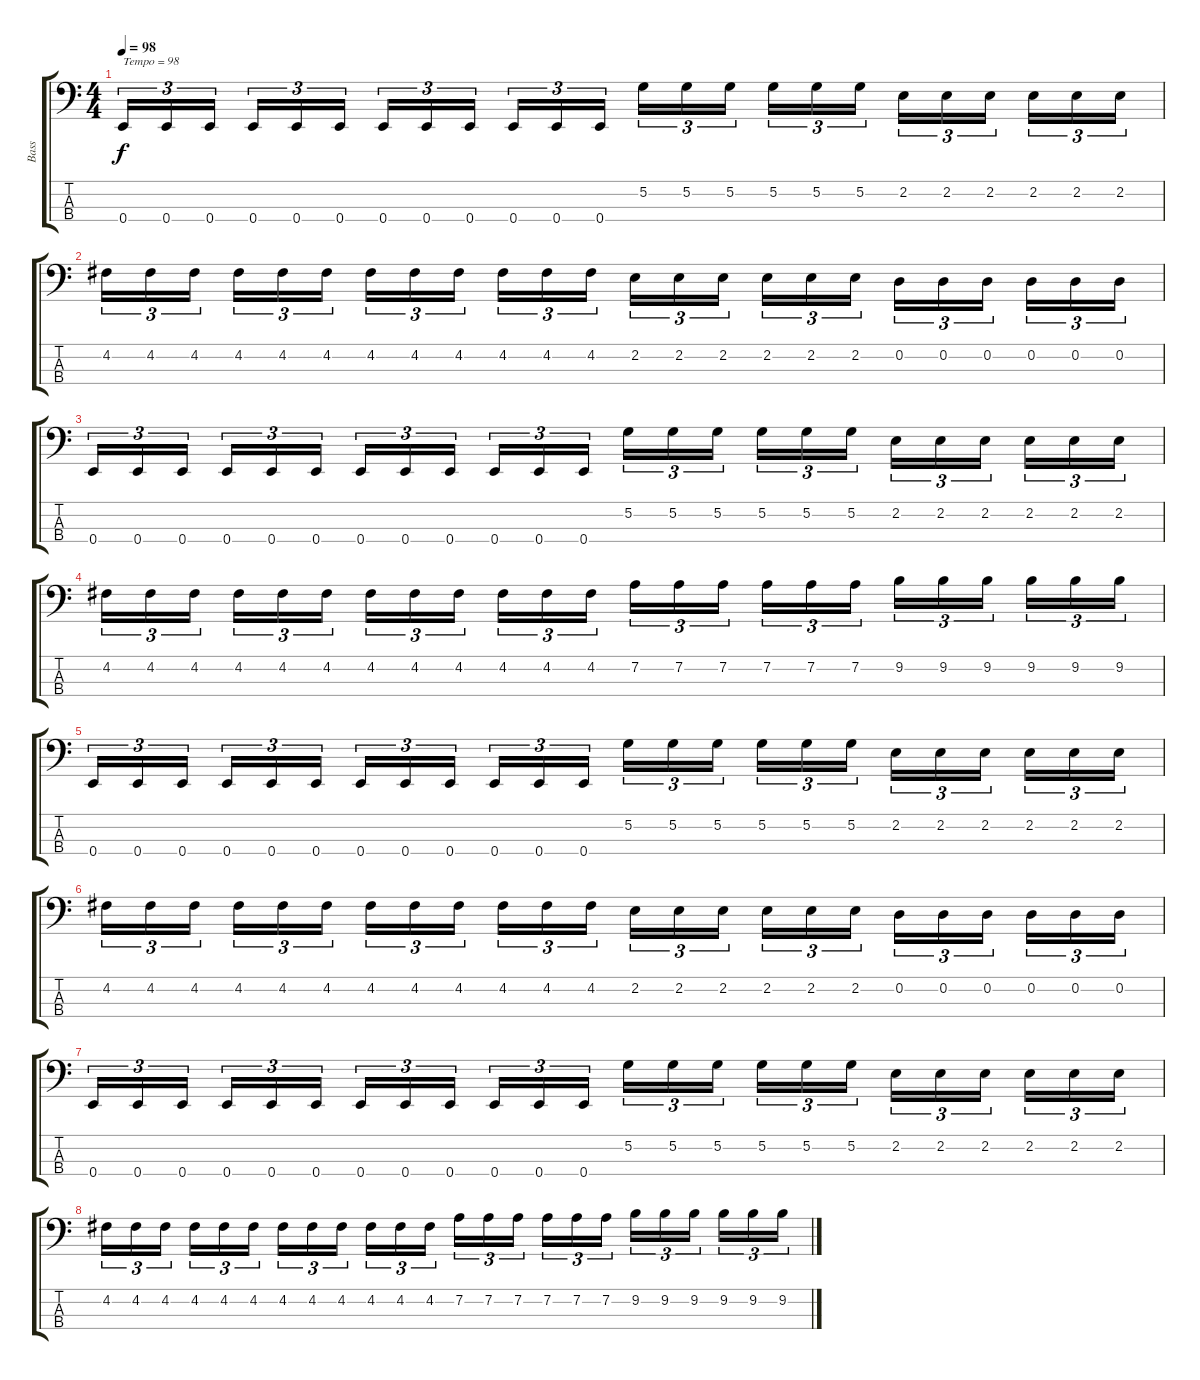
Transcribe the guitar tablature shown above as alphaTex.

\track ("Bass" "Bass") {instrument electricbassfinger}
\staff {score tabs}
\tuning (G2 D2 A1 E1) {hide}
\ts (4 4)
\tempo 98
\clef f4
\ks c
0.4.16{tu (3 2) txt "Tempo = 98" dy f} 0.4.16{tu (3 2)} 0.4.16{tu (3 2)} 0.4.16{tu (3 2)} 0.4.16{tu (3 2)} 0.4.16{tu (3 2)} 0.4.16{tu (3 2)} 0.4.16{tu (3 2)} 0.4.16{tu (3 2)} 0.4.16{tu (3 2)} 0.4.16{tu (3 2)} 0.4.16{tu (3 2)} 5.2.16{tu (3 2)} 5.2.16{tu (3 2)} 5.2.16{tu (3 2)} 5.2.16{tu (3 2)} 5.2.16{tu (3 2)} 5.2.16{tu (3 2)} 2.2.16{tu (3 2)} 2.2.16{tu (3 2)} 2.2.16{tu (3 2)} 2.2.16{tu (3 2)} 2.2.16{tu (3 2)} 2.2.16{tu (3 2)} |
4.2.16{tu (3 2)} 4.2.16{tu (3 2)} 4.2.16{tu (3 2)} 4.2.16{tu (3 2)} 4.2.16{tu (3 2)} 4.2.16{tu (3 2)} 4.2.16{tu (3 2)} 4.2.16{tu (3 2)} 4.2.16{tu (3 2)} 4.2.16{tu (3 2)} 4.2.16{tu (3 2)} 4.2.16{tu (3 2)} 2.2.16{tu (3 2)} 2.2.16{tu (3 2)} 2.2.16{tu (3 2)} 2.2.16{tu (3 2)} 2.2.16{tu (3 2)} 2.2.16{tu (3 2)} 0.2.16{tu (3 2)} 0.2.16{tu (3 2)} 0.2.16{tu (3 2)} 0.2.16{tu (3 2)} 0.2.16{tu (3 2)} 0.2.16{tu (3 2)} |
0.4.16{tu (3 2)} 0.4.16{tu (3 2)} 0.4.16{tu (3 2)} 0.4.16{tu (3 2)} 0.4.16{tu (3 2)} 0.4.16{tu (3 2)} 0.4.16{tu (3 2)} 0.4.16{tu (3 2)} 0.4.16{tu (3 2)} 0.4.16{tu (3 2)} 0.4.16{tu (3 2)} 0.4.16{tu (3 2)} 5.2.16{tu (3 2)} 5.2.16{tu (3 2)} 5.2.16{tu (3 2)} 5.2.16{tu (3 2)} 5.2.16{tu (3 2)} 5.2.16{tu (3 2)} 2.2.16{tu (3 2)} 2.2.16{tu (3 2)} 2.2.16{tu (3 2)} 2.2.16{tu (3 2)} 2.2.16{tu (3 2)} 2.2.16{tu (3 2)} |
4.2.16{tu (3 2)} 4.2.16{tu (3 2)} 4.2.16{tu (3 2)} 4.2.16{tu (3 2)} 4.2.16{tu (3 2)} 4.2.16{tu (3 2)} 4.2.16{tu (3 2)} 4.2.16{tu (3 2)} 4.2.16{tu (3 2)} 4.2.16{tu (3 2)} 4.2.16{tu (3 2)} 4.2.16{tu (3 2)} 7.2.16{tu (3 2)} 7.2.16{tu (3 2)} 7.2.16{tu (3 2)} 7.2.16{tu (3 2)} 7.2.16{tu (3 2)} 7.2.16{tu (3 2)} 9.2.16{tu (3 2)} 9.2.16{tu (3 2)} 9.2.16{tu (3 2)} 9.2.16{tu (3 2)} 9.2.16{tu (3 2)} 9.2.16{tu (3 2)} |
0.4.16{tu (3 2)} 0.4.16{tu (3 2)} 0.4.16{tu (3 2)} 0.4.16{tu (3 2)} 0.4.16{tu (3 2)} 0.4.16{tu (3 2)} 0.4.16{tu (3 2)} 0.4.16{tu (3 2)} 0.4.16{tu (3 2)} 0.4.16{tu (3 2)} 0.4.16{tu (3 2)} 0.4.16{tu (3 2)} 5.2.16{tu (3 2)} 5.2.16{tu (3 2)} 5.2.16{tu (3 2)} 5.2.16{tu (3 2)} 5.2.16{tu (3 2)} 5.2.16{tu (3 2)} 2.2.16{tu (3 2)} 2.2.16{tu (3 2)} 2.2.16{tu (3 2)} 2.2.16{tu (3 2)} 2.2.16{tu (3 2)} 2.2.16{tu (3 2)} |
4.2.16{tu (3 2)} 4.2.16{tu (3 2)} 4.2.16{tu (3 2)} 4.2.16{tu (3 2)} 4.2.16{tu (3 2)} 4.2.16{tu (3 2)} 4.2.16{tu (3 2)} 4.2.16{tu (3 2)} 4.2.16{tu (3 2)} 4.2.16{tu (3 2)} 4.2.16{tu (3 2)} 4.2.16{tu (3 2)} 2.2.16{tu (3 2)} 2.2.16{tu (3 2)} 2.2.16{tu (3 2)} 2.2.16{tu (3 2)} 2.2.16{tu (3 2)} 2.2.16{tu (3 2)} 0.2.16{tu (3 2)} 0.2.16{tu (3 2)} 0.2.16{tu (3 2)} 0.2.16{tu (3 2)} 0.2.16{tu (3 2)} 0.2.16{tu (3 2)} |
0.4.16{tu (3 2)} 0.4.16{tu (3 2)} 0.4.16{tu (3 2)} 0.4.16{tu (3 2)} 0.4.16{tu (3 2)} 0.4.16{tu (3 2)} 0.4.16{tu (3 2)} 0.4.16{tu (3 2)} 0.4.16{tu (3 2)} 0.4.16{tu (3 2)} 0.4.16{tu (3 2)} 0.4.16{tu (3 2)} 5.2.16{tu (3 2)} 5.2.16{tu (3 2)} 5.2.16{tu (3 2)} 5.2.16{tu (3 2)} 5.2.16{tu (3 2)} 5.2.16{tu (3 2)} 2.2.16{tu (3 2)} 2.2.16{tu (3 2)} 2.2.16{tu (3 2)} 2.2.16{tu (3 2)} 2.2.16{tu (3 2)} 2.2.16{tu (3 2)} |
4.2.16{tu (3 2)} 4.2.16{tu (3 2)} 4.2.16{tu (3 2)} 4.2.16{tu (3 2)} 4.2.16{tu (3 2)} 4.2.16{tu (3 2)} 4.2.16{tu (3 2)} 4.2.16{tu (3 2)} 4.2.16{tu (3 2)} 4.2.16{tu (3 2)} 4.2.16{tu (3 2)} 4.2.16{tu (3 2)} 7.2.16{tu (3 2)} 7.2.16{tu (3 2)} 7.2.16{tu (3 2)} 7.2.16{tu (3 2)} 7.2.16{tu (3 2)} 7.2.16{tu (3 2)} 9.2.16{tu (3 2)} 9.2.16{tu (3 2)} 9.2.16{tu (3 2)} 9.2.16{tu (3 2)} 9.2.16{tu (3 2)} 9.2.16{tu (3 2)}
